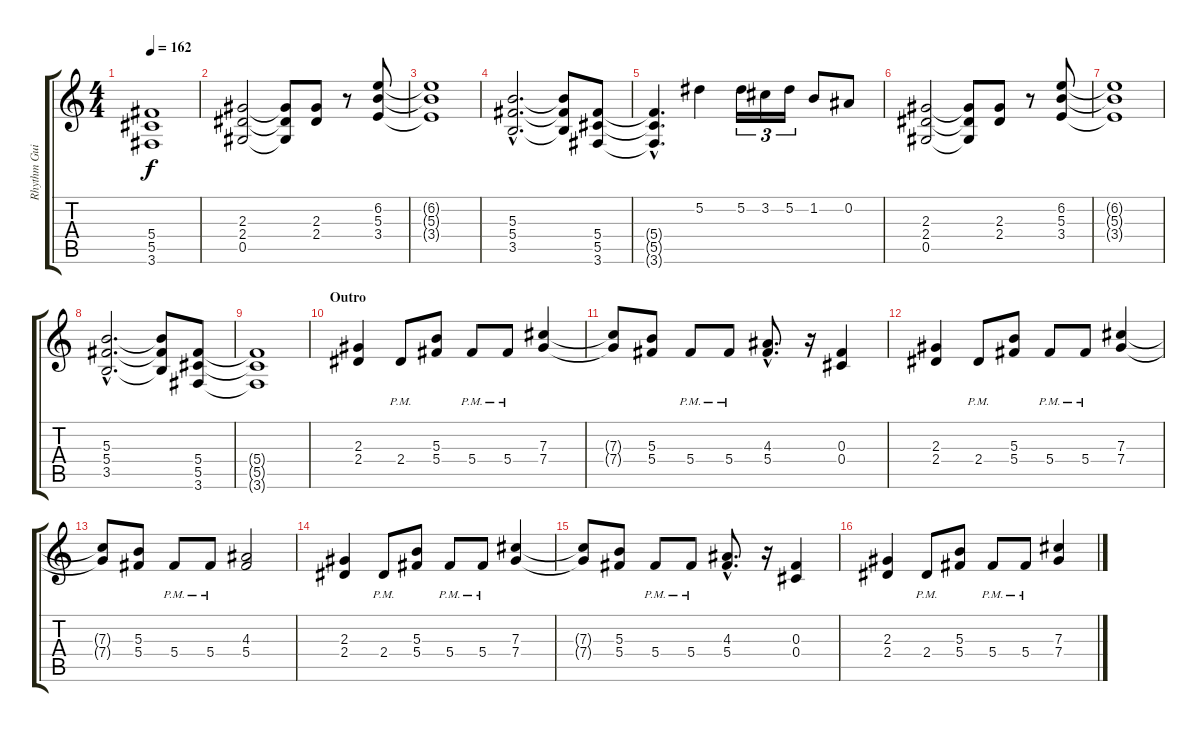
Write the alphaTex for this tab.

\track ("Rhythm Guitar 2" "Rhythm Gui") {instrument distortionguitar}
\staff {score tabs}
\tuning (Eb4 Bb3 Gb3 Db3 Ab2 Eb2) {hide}
\ts (4 4)
\tempo 162
\clef g2
\ks c
(5.4{t} 5.5{t} 3.6{t}).1{dy f} |
(2.3 2.4 0.5).2 (2.3{t} 2.4{t} 0.5{t}).8 (2.3 2.4).8 r.8 (6.2 5.3 3.4).8 |
(6.2{t} 5.3{t} 3.4{t}).1 |
(5.3{hac} 5.4{hac} 3.5{hac}).2{d} (5.3{t} 5.4{t} 3.5{t}).8 (5.4 5.5 3.6).8 |
(5.4{hac t} 5.5{hac t} 3.6{hac t}).4{d} 5.2.4 5.2.16{tu (3 2)} 3.2.16{tu (3 2)} 5.2.16{tu (3 2)} 1.2.8 0.2.8 |
(2.3 2.4 0.5).2 (2.3{t} 2.4{t} 0.5{t}).8 (2.3 2.4).8 r.8 (6.2 5.3 3.4).8 |
(6.2{t} 5.3{t} 3.4{t}).1 |
(5.3{hac} 5.4{hac} 3.5{hac}).2{d} (5.3{t} 5.4{t} 3.5{t}).8 (5.4 5.5 3.6).8 |
(5.4{t} 5.5{t} 3.6{t}).1 |
\section ("" "Outro")
(2.3 2.4).4 2.4{pm}.8 (5.3 5.4).8 5.4{pm}.8 5.4{pm}.8 (7.3 7.4).4 |
(7.3{t} 7.4{t}).8 (5.3 5.4).8 5.4{pm}.8 5.4{pm}.8 (4.3{hac} 5.4{hac}).8{d} r.16 (0.3 0.4).4 |
(2.3 2.4).4 2.4{pm}.8 (5.3 5.4).8 5.4{pm}.8 5.4{pm}.8 (7.3 7.4).4 |
(7.3{t} 7.4{t}).8 (5.3 5.4).8 5.4{pm}.8 5.4{pm}.8 (4.3 5.4).2 |
(2.3 2.4).4 2.4{pm}.8 (5.3 5.4).8 5.4{pm}.8 5.4{pm}.8 (7.3 7.4).4 |
(7.3{t} 7.4{t}).8 (5.3 5.4).8 5.4{pm}.8 5.4{pm}.8 (4.3{hac} 5.4{hac}).8{d} r.16 (0.3 0.4).4 |
(2.3 2.4).4 2.4{pm}.8 (5.3 5.4).8 5.4{pm}.8 5.4{pm}.8 (7.3 7.4).4
